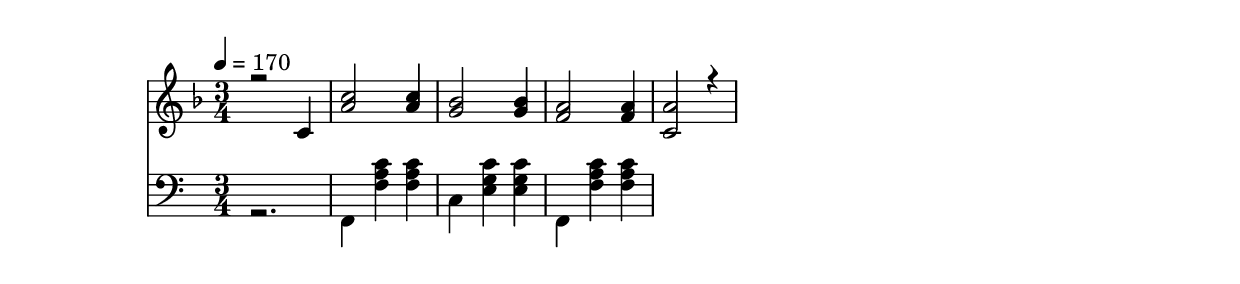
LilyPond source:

% Lily was here -- automatically converted by ...
\version "2.14.0"

\layout {
  \context {
    \Voice
    \remove "Note_heads_engraver"
    \consists "Completion_heads_engraver"
    \remove "Rest_engraver"
    \consists "Completion_rest_engraver"
  }
}

trackAchannelA = {
  \key f \major
  \time 3/4 
  \tempo 4 = 170 

  \voiceOne
  r2 c'4
  | % 2
  <a' c'' >2 <a' c''>4
  | % 3
  <g' bes' >2 <g' bes'>4 
  | % 4
  <f' a' >2 <f' a'>4
  | % 5
  <c' a' >2 r4
}

trackBchannelA = {
  \voiceTwo
  r2.
  | % 2
  f,4 <f a c' >4 <f a c'>4
  | % 3
  c <e g c' >4 <e g c' >4
  | % 4
  f, <f a c' >4 <f a c' >4
  | % 5
}

trackA = <<
  \context Voice = voiceA \trackAchannelA
>>

trackB = <<
  \clef bass
  \context Voice = voiceB \trackBchannelA
>>


\score {
  <<
    \context Staff=trackA \trackA
    \context Staff=trackB \trackB
  >>
  \layout {}
  \midi {}
}
